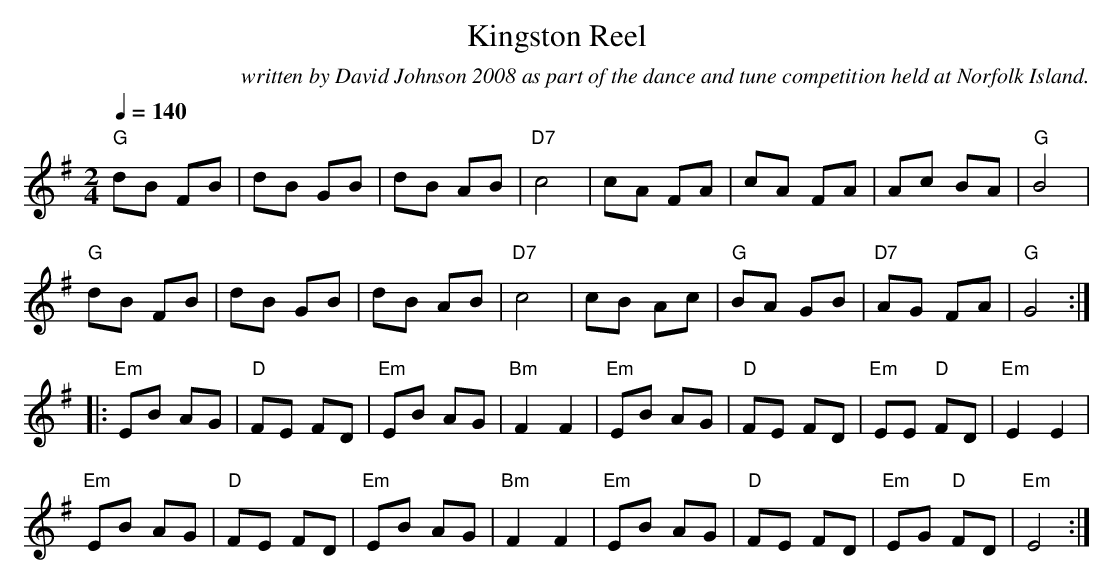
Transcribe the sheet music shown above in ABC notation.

X:1
T:Kingston Reel
C:written by David Johnson 2008 as part of the dance and tune competition held at Norfolk Island.
M:2/4
L:1/8
Q:1/4=140
K:G
"G"dB FB|dB GB|dB AB|"D7"c4|cA FA|cA FA|Ac BA|"G"B4|
"G"dB FB|dB GB|dB AB|"D7"c4|cB Ac|"G"BA GB|"D7"AG FA|"G"G4:|
|:"Em"EB AG|"D"FE FD|"Em"EB AG|"Bm"F2F2|"Em"EB AG|"D"FE FD|"Em"EE "D"FD|"Em"E2E2|
"Em"EB AG|"D"FE FD|"Em"EB AG|"Bm"F2F2|"Em"EB AG|"D"FE FD|"Em"EG "D"FD|"Em"E4:|
